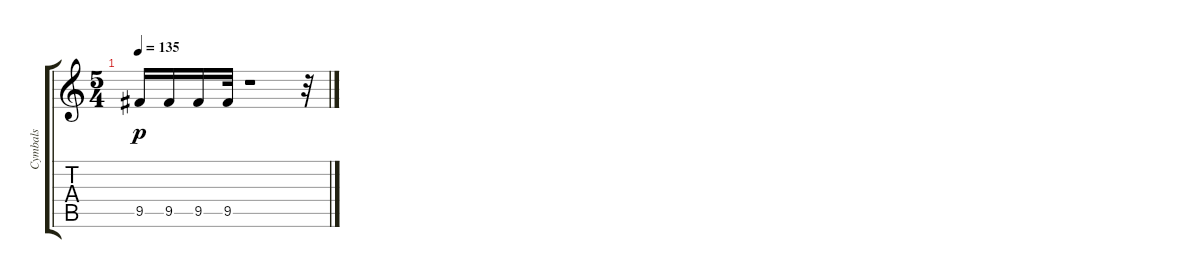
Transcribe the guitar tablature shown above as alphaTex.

\track ("Cymbals" "Cymbals") {instrument acousticguitarnylon}
\staff {score tabs}
\tuning (E4 B3 G3 D3 A2 E2) {hide}
\ts (5 4)
\tempo 135
\clef g2
\ks c
9.5.16{dy p} 9.5.16 9.5.16 9.5.32 r.1 r.32
